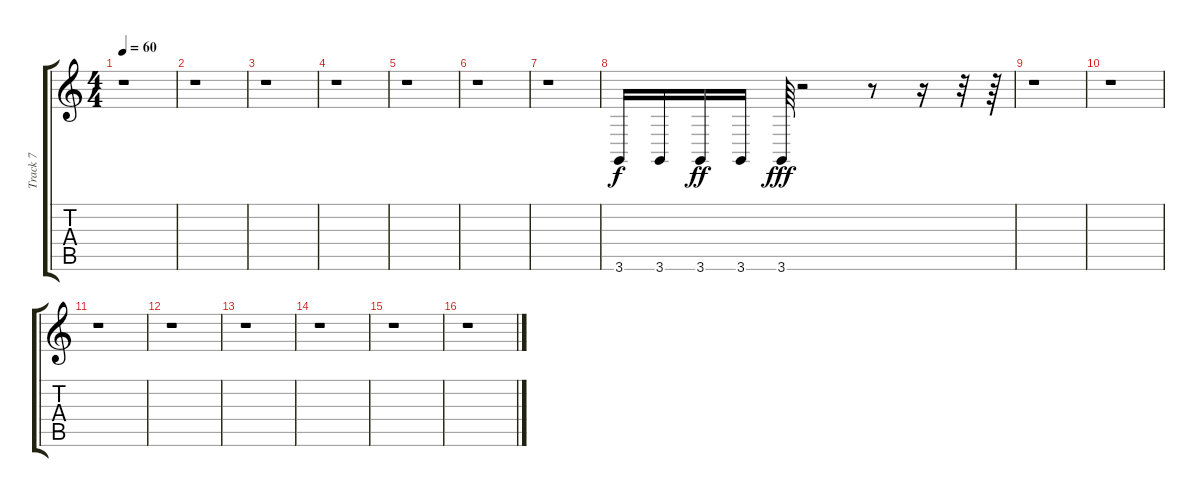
\track ("Track 7" "Track 7") {instrument timpani}
\staff {score tabs}
\tuning (E4 B3 G3 D3 A2 E2) {hide}
\ts (4 4)
\tempo 60
\clef g2
\ks c
r.1{dy ff} |
r.1 |
r.1 |
r.1 |
r.1 |
r.1 |
r.1 |
3.6.16{dy f} 3.6.16 3.6.16{dy ff} 3.6.16 3.6.64{dy fff} r.2 r.8 r.16 r.32 r.64 |
r.1 |
r.1 |
r.1 |
r.1 |
r.1 |
r.1 |
r.1 |
r.1
